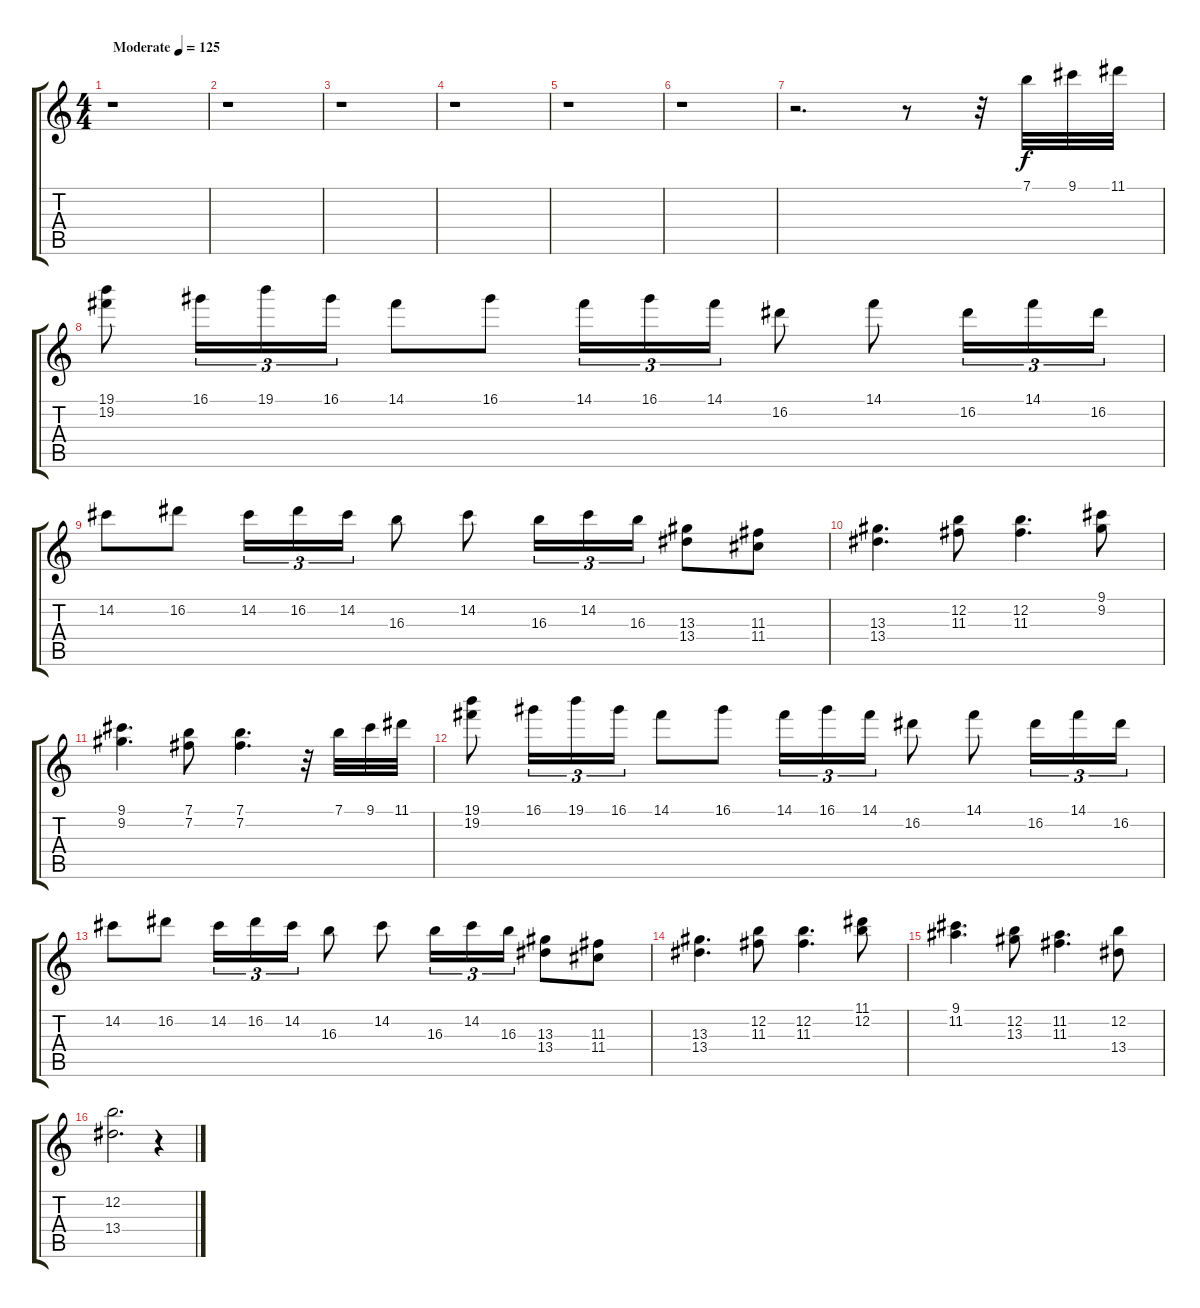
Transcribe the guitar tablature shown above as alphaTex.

\track "" {instrument overdrivenguitar}
\staff {score tabs}
\tuning (E4 B3 G3 D3 A2 E2) {hide}
\ts (4 4)
\tempo (125 "Moderate")
\clef g2
\ks c
r.1{dy f instrument overdrivenguitar} |
r.1 |
r.1 |
r.1 |
r.1 |
r.1 |
r.2{d} r.8 r.32 7.1.32 9.1.32 11.1.32 |
(19.1 19.2).8 16.1.16{tu (3 2)} 19.1.16{tu (3 2)} 16.1.16{tu (3 2)} 14.1.8 16.1.8 14.1.16{tu (3 2)} 16.1.16{tu (3 2)} 14.1.16{tu (3 2)} 16.2.8 14.1.8 16.2.16{tu (3 2)} 14.1.16{tu (3 2)} 16.2.16{tu (3 2)} |
14.2.8 16.2.8 14.2.16{tu (3 2)} 16.2.16{tu (3 2)} 14.2.16{tu (3 2)} 16.3.8 14.2.8 16.3.16{tu (3 2)} 14.2.16{tu (3 2)} 16.3.16{tu (3 2)} (13.3 13.4).8 (11.3 11.4).8 |
(13.3 13.4).4{d} (12.2 11.3).8 (12.2 11.3).4{d} (9.1 9.2).8 |
(9.1 9.2).4{d} (7.1 7.2).8 (7.1 7.2).4{d} r.32 7.1.32 9.1.32 11.1.32 |
(19.1 19.2).8 16.1.16{tu (3 2)} 19.1.16{tu (3 2)} 16.1.16{tu (3 2)} 14.1.8 16.1.8 14.1.16{tu (3 2)} 16.1.16{tu (3 2)} 14.1.16{tu (3 2)} 16.2.8 14.1.8 16.2.16{tu (3 2)} 14.1.16{tu (3 2)} 16.2.16{tu (3 2)} |
14.2.8 16.2.8 14.2.16{tu (3 2)} 16.2.16{tu (3 2)} 14.2.16{tu (3 2)} 16.3.8 14.2.8 16.3.16{tu (3 2)} 14.2.16{tu (3 2)} 16.3.16{tu (3 2)} (13.3 13.4).8 (11.3 11.4).8 |
(13.3 13.4).4{d} (12.2 11.3).8 (12.2 11.3).4{d} (11.1 12.2).8 |
(9.1 11.2).4{d} (12.2 13.3).8 (11.2 11.3).4{d} (12.2 13.4).8 |
(12.2 13.4).2{d} r.4
